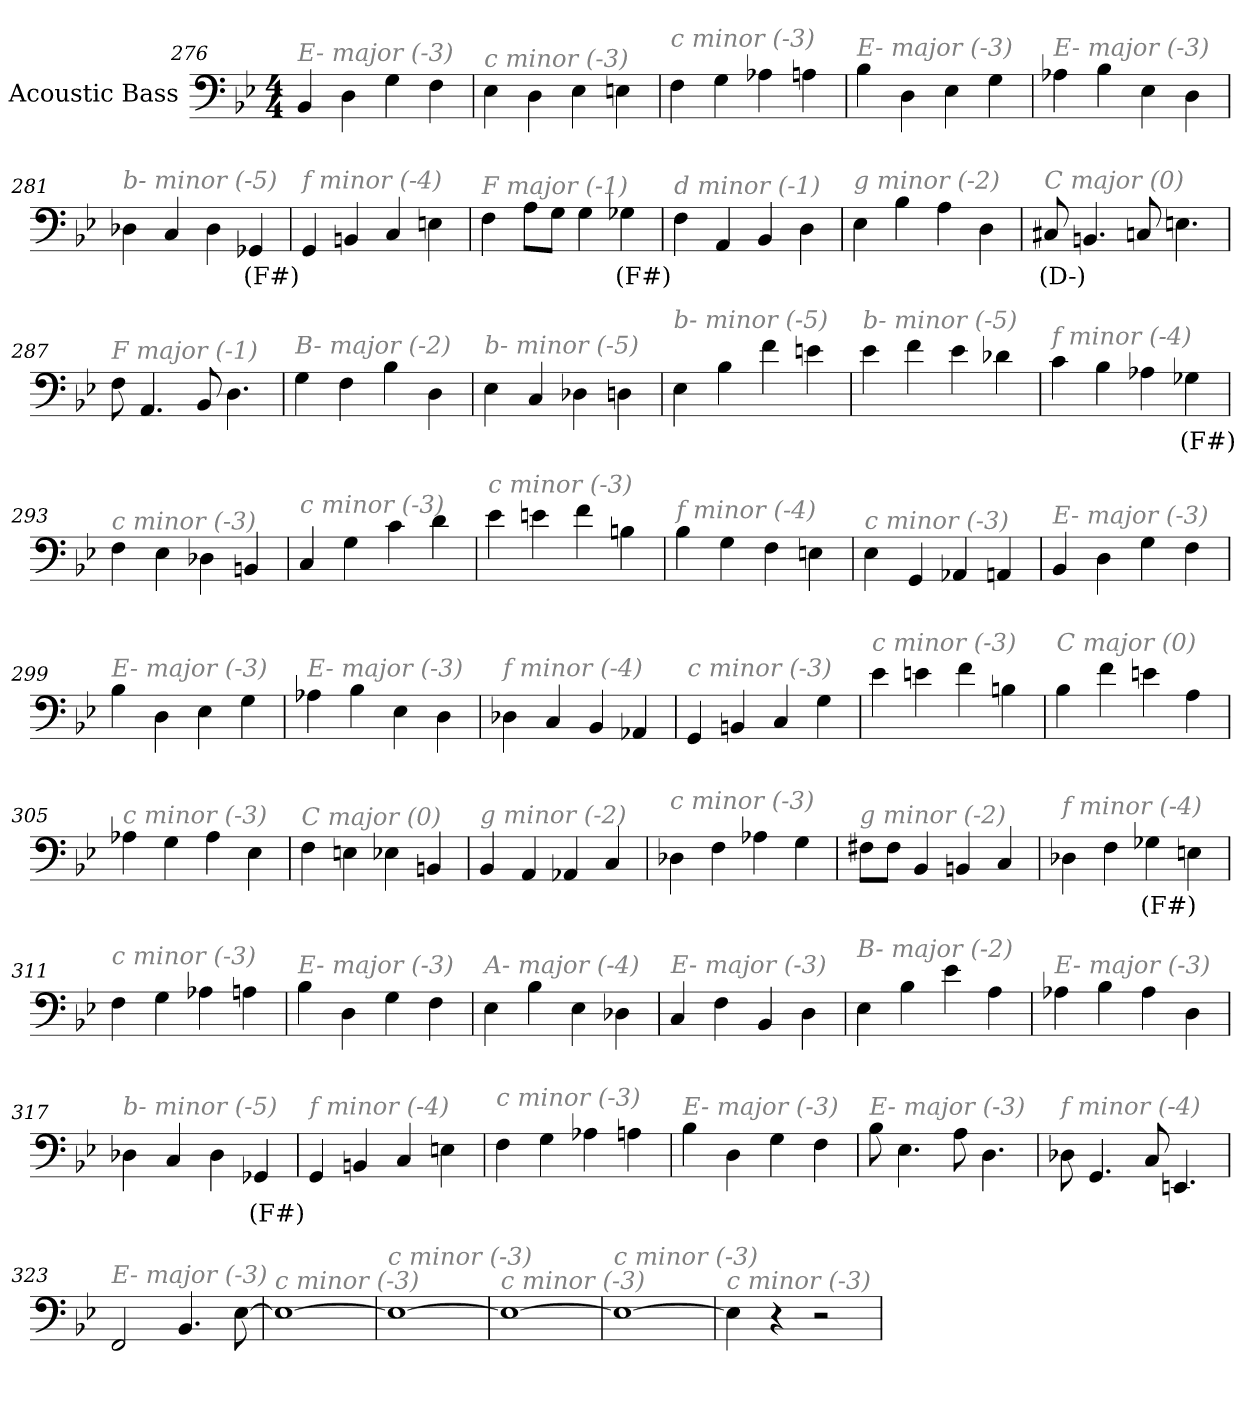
**kern	**text
*part1	*part1
*staff1	*staff1
*I"Acoustic Bass	*
*clefF4	*
*ITrd7c12	*
*k[b-e-]	*
*B-:	*
*M4/4	*
=276	=276
!LO:TX:i:color=#808080:t=E- major (-3)	!
4BBB-	.
4DD	.
4GG	.
4FF	.
=277	=277
!LO:TX:i:color=#808080:t=c minor (-3)	!
4EE-	.
4DD	.
4EE-	.
4EEn	.
=278	=278
!LO:TX:i:color=#808080:t=c minor (-3)	!
4FF	.
4GG	.
4AA-X	.
4AAn	.
=279	=279
!LO:TX:i:color=#808080:t=E- major (-3)	!
4BB-	.
4DD	.
4EE-	.
4GG	.
=280	=280
!LO:TX:i:color=#808080:t=E- major (-3)	!
4AA-X	.
4BB-	.
4EE-	.
4DD	.
=281	=281
!LO:TX:i:color=#808080:t=b- minor (-5)	!
4DD-X	.
4CC	.
4DD-	.
4GGG-Xi	(F#)
=282	=282
!LO:TX:i:color=#808080:t=f minor (-4)	!
4GGG	.
4BBBn	.
4CC	.
4EEn	.
=283	=283
!LO:TX:i:color=#808080:t=F major (-1)	!
4FF	.
8AAL	.
8GGJ	.
4GG	.
4GG-Xi	(F#)
=284	=284
!LO:TX:i:color=#808080:t=d minor (-1)	!
4FF	.
4AAA	.
4BBB-	.
4DD	.
=285	=285
!LO:TX:i:color=#808080:t=g minor (-2)	!
4EE-	.
4BB-	.
4AA	.
4DD	.
=286	=286
!LO:TX:i:color=#808080:t=C major (0)	!
8CC#Xj	(D-)
4.BBBn	.
8CC	.
4.EEn	.
=287	=287
!LO:TX:i:color=#808080:t=F major (-1)	!
8FF	.
4.AAA	.
8BBB-	.
4.DD	.
=288	=288
!LO:TX:i:color=#808080:t=B- major (-2)	!
4GG	.
4FF	.
4BB-	.
4DD	.
=289	=289
!LO:TX:i:color=#808080:t=b- minor (-5)	!
4EE-	.
4CC	.
4DD-X	.
4DDn	.
=290	=290
!LO:TX:i:color=#808080:t=b- minor (-5)	!
4EE-	.
4BB-	.
4F	.
4En	.
=291	=291
!LO:TX:i:color=#808080:t=b- minor (-5)	!
4E-	.
4F	.
4E-	.
4D-X	.
=292	=292
!LO:TX:i:color=#808080:t=f minor (-4)	!
4C	.
4BB-	.
4AA-X	.
4GG-Xi	(F#)
=293	=293
!LO:TX:i:color=#808080:t=c minor (-3)	!
4FF	.
4EE-	.
4DD-X	.
4BBBn	.
=294	=294
!LO:TX:i:color=#808080:t=c minor (-3)	!
4CC	.
4GG	.
4C	.
4D	.
=295	=295
!LO:TX:i:color=#808080:t=c minor (-3)	!
4E-	.
4En	.
4F	.
4BBn	.
=296	=296
!LO:TX:i:color=#808080:t=f minor (-4)	!
4BB-	.
4GG	.
4FF	.
4EEn	.
=297	=297
!LO:TX:i:color=#808080:t=c minor (-3)	!
4EE-	.
4GGG	.
4AAA-X	.
4AAAn	.
=298	=298
!LO:TX:i:color=#808080:t=E- major (-3)	!
4BBB-	.
4DD	.
4GG	.
4FF	.
=299	=299
!LO:TX:i:color=#808080:t=E- major (-3)	!
4BB-	.
4DD	.
4EE-	.
4GG	.
=300	=300
!LO:TX:i:color=#808080:t=E- major (-3)	!
4AA-X	.
4BB-	.
4EE-	.
4DD	.
=301	=301
!LO:TX:i:color=#808080:t=f minor (-4)	!
4DD-X	.
4CC	.
4BBB-	.
4AAA-X	.
=302	=302
!LO:TX:i:color=#808080:t=c minor (-3)	!
4GGG	.
4BBBn	.
4CC	.
4GG	.
=303	=303
!LO:TX:i:color=#808080:t=c minor (-3)	!
4E-	.
4En	.
4F	.
4BBn	.
=304	=304
!LO:TX:i:color=#808080:t=C major (0)	!
4BB-	.
4F	.
4En	.
4AA	.
=305	=305
!LO:TX:i:color=#808080:t=c minor (-3)	!
4AA-X	.
4GG	.
4AA-	.
4EE-	.
=306	=306
!LO:TX:i:color=#808080:t=C major (0)	!
4FF	.
4EEn	.
4EE-X	.
4BBBn	.
=307	=307
!LO:TX:i:color=#808080:t=g minor (-2)	!
4BBB-	.
4AAA	.
4AAA-X	.
4CC	.
=308	=308
!LO:TX:i:color=#808080:t=c minor (-3)	!
4DD-X	.
4FF	.
4AA-X	.
4GG	.
=309	=309
!LO:TX:i:color=#808080:t=g minor (-2)	!
8FF#XL	.
8FF#J	.
4BBB-	.
4BBBn	.
4CC	.
=310	=310
!LO:TX:i:color=#808080:t=f minor (-4)	!
4DD-X	.
4FF	.
4GG-Xi	(F#)
4EEn	.
=311	=311
!LO:TX:i:color=#808080:t=c minor (-3)	!
4FF	.
4GG	.
4AA-X	.
4AAn	.
=312	=312
!LO:TX:i:color=#808080:t=E- major (-3)	!
4BB-	.
4DD	.
4GG	.
4FF	.
=313	=313
!LO:TX:i:color=#808080:t=A- major (-4)	!
4EE-	.
4BB-	.
4EE-	.
4DD-X	.
=314	=314
!LO:TX:i:color=#808080:t=E- major (-3)	!
4CC	.
4FF	.
4BBB-	.
4DD	.
=315	=315
!LO:TX:i:color=#808080:t=B- major (-2)	!
4EE-	.
4BB-	.
4E-	.
4AA	.
=316	=316
!LO:TX:i:color=#808080:t=E- major (-3)	!
4AA-X	.
4BB-	.
4AA-	.
4DD	.
=317	=317
!LO:TX:i:color=#808080:t=b- minor (-5)	!
4DD-X	.
4CC	.
4DD-	.
4GGG-Xi	(F#)
=318	=318
!LO:TX:i:color=#808080:t=f minor (-4)	!
4GGG	.
4BBBn	.
4CC	.
4EEn	.
=319	=319
!LO:TX:i:color=#808080:t=c minor (-3)	!
4FF	.
4GG	.
4AA-X	.
4AAn	.
=320	=320
!LO:TX:i:color=#808080:t=E- major (-3)	!
4BB-	.
4DD	.
4GG	.
4FF	.
=321	=321
!LO:TX:i:color=#808080:t=E- major (-3)	!
8BB-	.
4.EE-	.
8AA	.
4.DD	.
=322	=322
!LO:TX:i:color=#808080:t=f minor (-4)	!
8DD-X	.
4.GGG	.
8CC	.
4.EEEn	.
=323	=323
!LO:TX:i:color=#808080:t=E- major (-3)	!
2FFF	.
4.BBB-	.
[8EE-	.
=324	=324
!LO:TX:i:color=#808080:t=c minor (-3)	!
1EE-_	.
=325	=325
!LO:TX:i:color=#808080:t=c minor (-3)	!
1EE-_	.
=326	=326
!LO:TX:i:color=#808080:t=c minor (-3)	!
1EE-_	.
=327	=327
!LO:TX:i:color=#808080:t=c minor (-3)	!
1EE-_	.
=328	=328
!LO:TX:i:color=#808080:t=c minor (-3)	!
4EE-]	.
4r	.
2r	.
=	=
*-	*-
